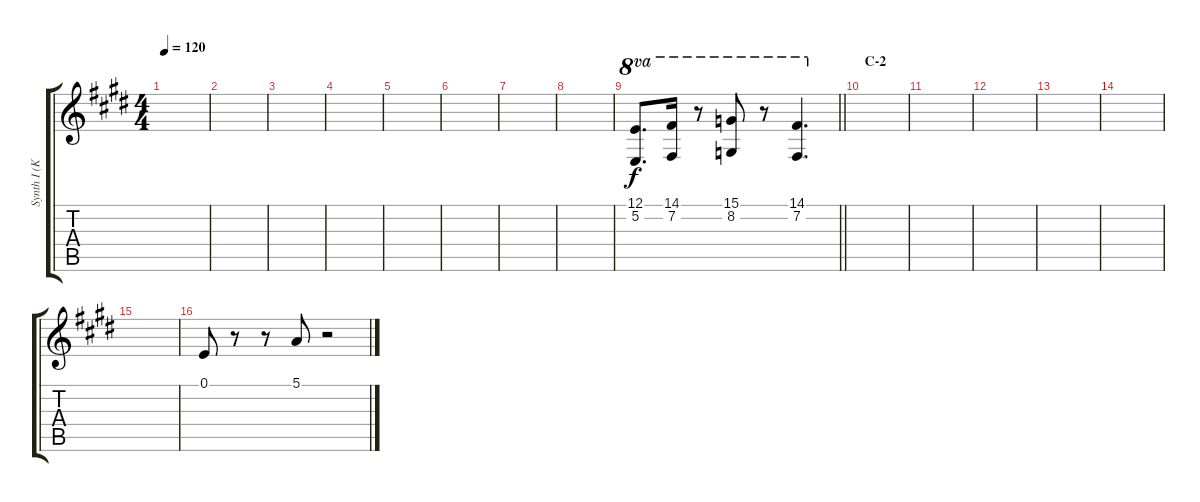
\track ("Synth I (Kotobuki Tsumugi)" "Synth I (K") {instrument stringensemble1}
\staff {score tabs}
\tuning (E4 B3 G3 D3 A2 E2) {hide}
\ts (4 4)
\tempo 120
\clef g2
\ks e
|
|
|
|
|
|
|
|
\barLineRight lightlight
(12.1 5.2).8{d ot 8va} (14.1 7.2).16{ot 8va} r.8{ot 8va} (15.1 8.2).8{ot 8va} r.8{ot 8va} (14.1 7.2).4{d ot 8va} |
\section ("" "C-2")
|
|
|
|
|
|
0.1.8 r.8 r.8 5.1.8 r.2
